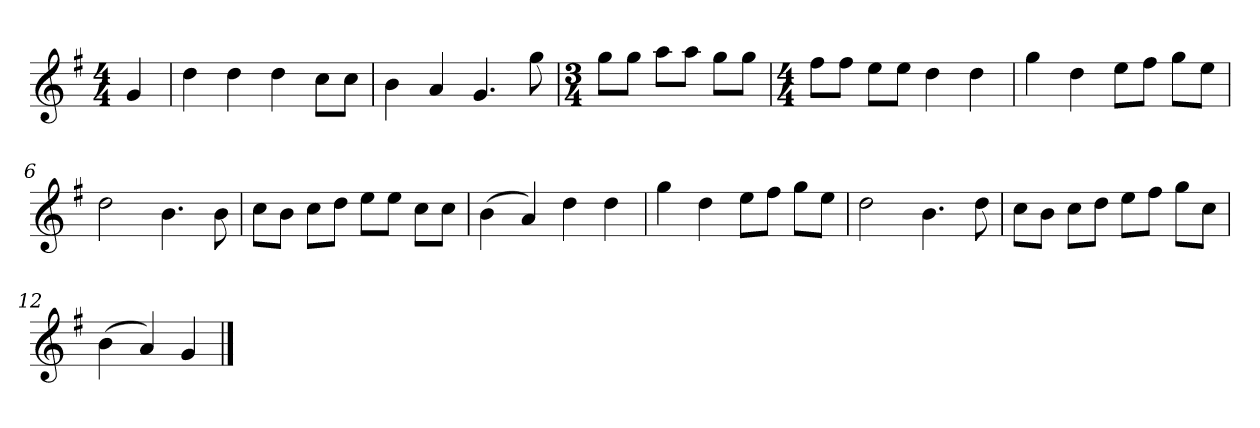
**kern
*part1
*staff1
*k[f#]
*M4/4
*MM120
=
4g
=1
4dd
4dd
4dd
8ccL
8ccJ
=2
4b
4a
4.g
8gg
=3
*M3/4
8ggL
8ggJ
8aaL
8aaJ
8ggL
8ggJ
=4
*M4/4
8ff#L
8ff#J
8eeL
8eeJ
4dd
4dd
=5
4gg
4dd
8eeL
8ff#J
8ggL
8eeJ
=6
2dd
4.b
8b
=7
8ccL
8bJ
8ccL
8ddJ
8eeL
8eeJ
8ccL
8ccJ
=8
(4b
4a)
4dd
4dd
=9
4gg
4dd
8eeL
8ff#J
8ggL
8eeJ
=10
2dd
4.b
8dd
=11
8ccL
8bJ
8ccL
8ddJ
8eeL
8ff#J
8ggL
8ccJ
=12
(4b
4a)
4g
==
*-
